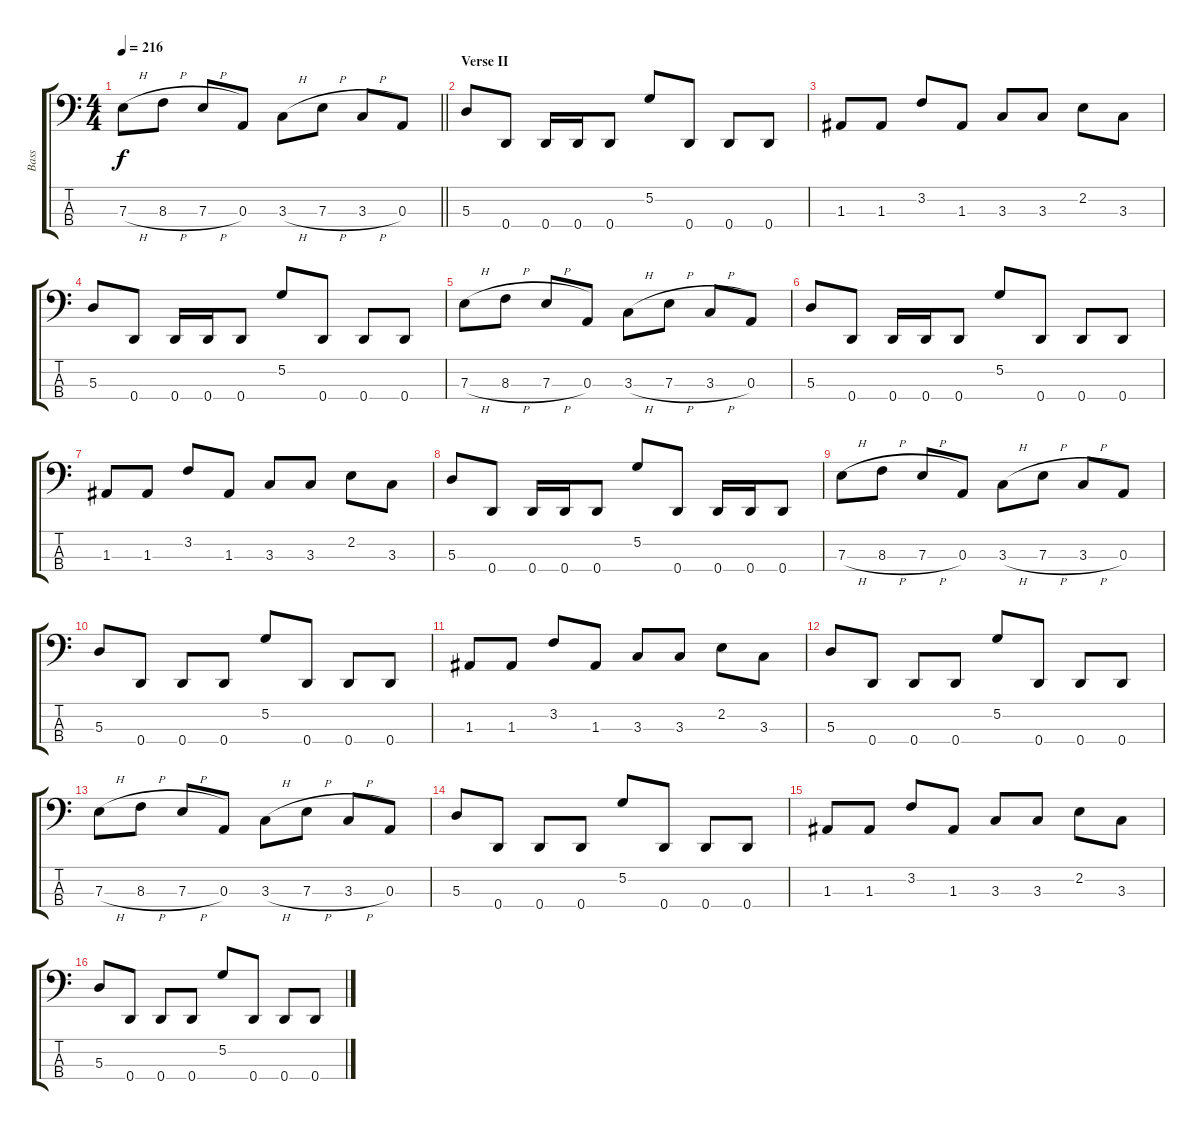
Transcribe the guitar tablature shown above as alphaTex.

\track ("Bass" "Bass") {instrument electricbasspick}
\staff {score tabs}
\tuning (G2 D2 A1 D1) {hide}
\ts (4 4)
\tempo 216
\clef f4
\barLineRight lightlight
\ks c
7.3{h}.8{dy f} 8.3{h}.8 7.3{h}.8 0.3.8 3.3{h}.8 7.3{h}.8 3.3{h}.8 0.3.8 |
\section ("" "Verse II")
5.3.8 0.4.8 0.4.16 0.4.16 0.4.8 5.2.8 0.4.8 0.4.8 0.4.8 |
1.3.8 1.3.8 3.2.8 1.3.8 3.3.8 3.3.8 2.2.8 3.3.8 |
5.3.8 0.4.8 0.4.16 0.4.16 0.4.8 5.2.8 0.4.8 0.4.8 0.4.8 |
7.3{h}.8 8.3{h}.8 7.3{h}.8 0.3.8 3.3{h}.8 7.3{h}.8 3.3{h}.8 0.3.8 |
5.3.8 0.4.8 0.4.16 0.4.16 0.4.8 5.2.8 0.4.8 0.4.8 0.4.8 |
1.3.8 1.3.8 3.2.8 1.3.8 3.3.8 3.3.8 2.2.8 3.3.8 |
5.3.8 0.4.8 0.4.16 0.4.16 0.4.8 5.2.8 0.4.8 0.4.16 0.4.16 0.4.8 |
7.3{h}.8 8.3{h}.8 7.3{h}.8 0.3.8 3.3{h}.8 7.3{h}.8 3.3{h}.8 0.3.8 |
5.3.8 0.4.8 0.4.8 0.4.8 5.2.8 0.4.8 0.4.8 0.4.8 |
1.3.8 1.3.8 3.2.8 1.3.8 3.3.8 3.3.8 2.2.8 3.3.8 |
5.3.8 0.4.8 0.4.8 0.4.8 5.2.8 0.4.8 0.4.8 0.4.8 |
7.3{h}.8 8.3{h}.8 7.3{h}.8 0.3.8 3.3{h}.8 7.3{h}.8 3.3{h}.8 0.3.8 |
5.3.8 0.4.8 0.4.8 0.4.8 5.2.8 0.4.8 0.4.8 0.4.8 |
1.3.8 1.3.8 3.2.8 1.3.8 3.3.8 3.3.8 2.2.8 3.3.8 |
5.3.8 0.4.8 0.4.8 0.4.8 5.2.8 0.4.8 0.4.8 0.4.8
